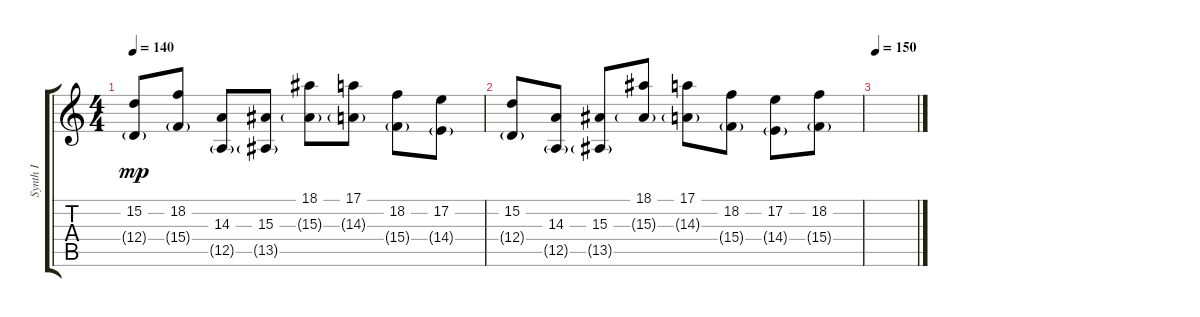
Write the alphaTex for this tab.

\track ("Synth I" "Synth I") {instrument lead2sawtooth}
\staff {score tabs}
\tuning (E4 B3 G3 D3 A2 D2) {hide}
\ts (4 4)
\tempo 140
\clef g2
\ks c
(15.2 12.4{g}).8{dy mp} (18.2 15.4{g}).8 (14.3 12.5{g}).8 (15.3 13.5{g}).8 (18.1 15.3{g}).8 (17.1 14.3{g}).8 (18.2 15.4{g}).8 (17.2 14.4{g}).8 |
(15.2 12.4{g}).8 (14.3 12.5{g}).8 (15.3 13.5{g}).8 (18.1 15.3{g}).8 (17.1 14.3{g}).8 (18.2 15.4{g}).8 (17.2 14.4{g}).8 (18.2 15.4{g}).8 |
\tempo 150
